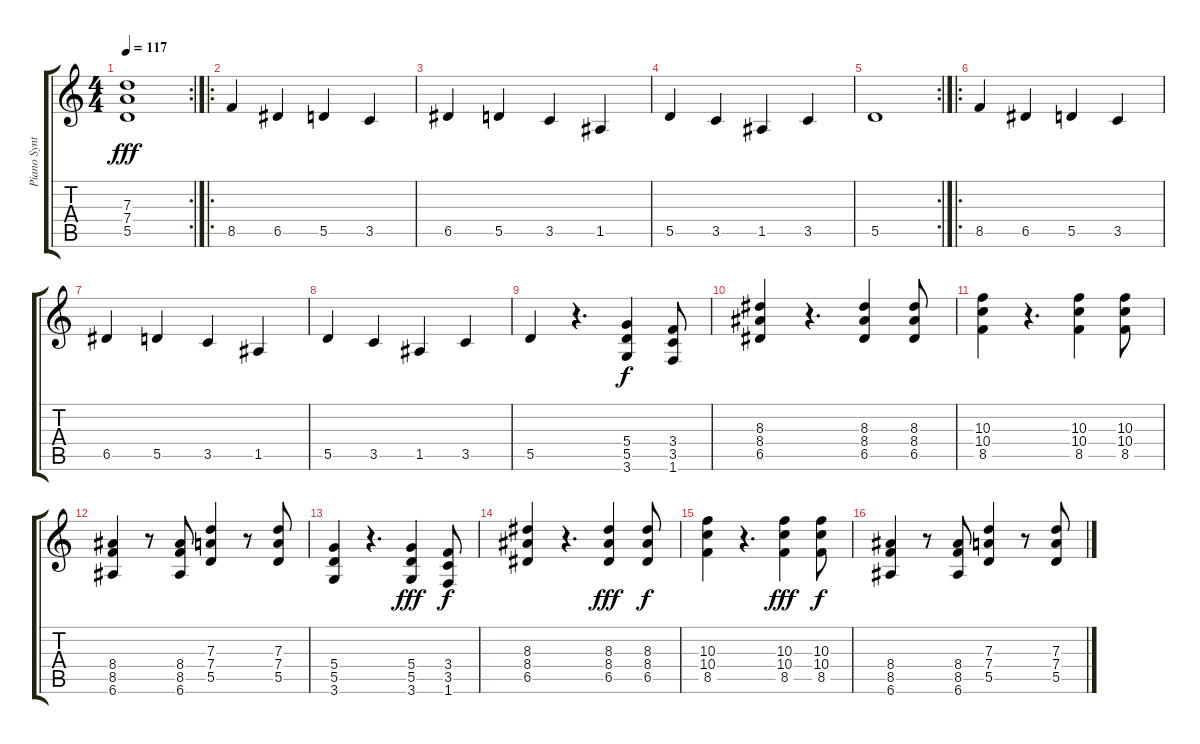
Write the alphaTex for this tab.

\track ("Piano Synth" "Piano Synt") {instrument stringensemble1}
\staff {score tabs}
\tuning (E5 B4 G4 D4 A3 E3) {hide}
\rc 2
\ts (4 4)
\tempo 117
\clef g2
\ks c
(7.3 7.4 5.5).1{dy fff} |
\ro
8.5.4{volume 16} 6.5.4 5.5.4 3.5.4 |
6.5.4 5.5.4 3.5.4 1.5.4 |
5.5.4 3.5.4 1.5.4 3.5.4 |
\rc 2
5.5.1 |
\ro
8.5.4 6.5.4 5.5.4 3.5.4 |
6.5.4 5.5.4 3.5.4 1.5.4 |
5.5.4 3.5.4 1.5.4 3.5.4 |
5.5.4 r.4{d} (5.4 5.5 3.6).4{dy f} (3.4 3.5 1.6).8 |
(8.3 8.4 6.5).4 r.4{d} (8.3 8.4 6.5).4 (8.3 8.4 6.5).8 |
(10.3 10.4 8.5).4 r.4{d} (10.3 10.4 8.5).4 (10.3 10.4 8.5).8 |
(8.4 8.5 6.6).4 r.8 (8.4 8.5 6.6).8 (7.3 7.4 5.5).4 r.8 (7.3 7.4 5.5).8 |
(5.4 5.5 3.6).4 r.4{d} (5.4 5.5 3.6).4{dy fff} (3.4 3.5 1.6).8{dy f} |
(8.3 8.4 6.5).4 r.4{d} (8.3 8.4 6.5).4{dy fff} (8.3 8.4 6.5).8{dy f} |
(10.3 10.4 8.5).4 r.4{d} (10.3 10.4 8.5).4{dy fff} (10.3 10.4 8.5).8{dy f} |
(8.4 8.5 6.6).4 r.8 (8.4 8.5 6.6).8 (7.3 7.4 5.5).4 r.8 (7.3 7.4 5.5).8
